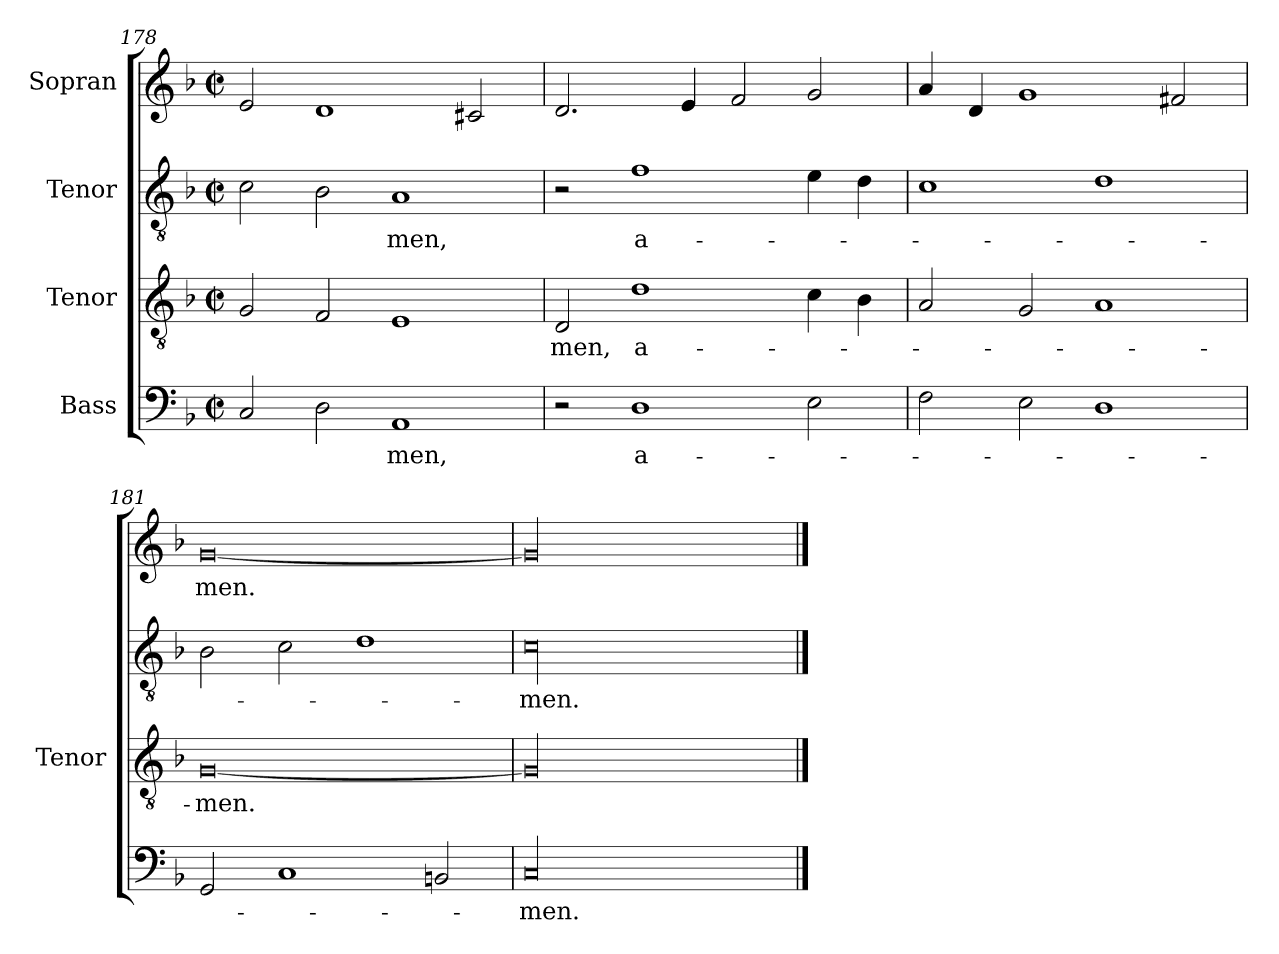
**kern	**text	**kern	**text	**kern	**text	**kern	**text
*part4	*part4	*part3	*part3	*part2	*part2	*part1	*part1
*staff4	*staff4	*staff3	*staff3	*staff2	*staff2	*staff1	*staff1
*I"Bass	*	*I"Tenor	*	*I"Tenor	*	*I"Sopran	*
*	*	*I'Tenor	*	*	*	*	*
*clefF4	*	*clefGv2	*	*clefGv2	*	*clefG2	*
*	*	*ITrd7c12	*	*ITrd7c12	*	*	*
*k[b-]	*	*k[b-]	*	*k[b-]	*	*k[b-]	*
*F:	*	*F:	*	*F:	*	*F:	*
*M2/2	*	*M2/2	*	*M2/2	*	*M2/2	*
*met(c|)	*	*met(c|)	*	*met(c|)	*	*met(c|)	*
=178	=178	=178	=178	=178	=178	=178	=178
2Ci/	.	2GGi/	.	2Ci\	.	2ei/	.
2Di\	.	2FFi/	.	2BB-i\	.	1di	.
!	!LO:LY:b:color=#000000	!	!	!	!	!	!
!	!	!	!	!	!LO:LY:b:color=#000000	!	!
1AAi	-men,	1EEi	.	1AAi	-men,	.	.
.	.	.	.	.	.	2c#Xi/	.
=179	=179	=179	=179	=179	=179	=179	=179
!	!	!	!LO:LY:b:color=#000000	!	!	!	!
2r	.	2DDi/	-men,	2r	.	2.di/	.
!	!LO:LY:b:color=#000000	!	!	!	!	!	!
!	!	!	!LO:LY:b:color=#000000	!	!	!	!
!	!	!	!	!	!LO:LY:b:color=#000000	!	!
1Di	a-	1Di	a-	1Fi	a-	.	.
.	.	.	.	.	.	4ei/	.
.	.	.	.	.	.	2fi/	.
2Ei\	.	4Ci\	.	4Ei\	.	2gi/	.
.	.	4BB-i\	.	4Di\	.	.	.
=180	=180	=180	=180	=180	=180	=180	=180
2Fi\	.	2AAi/	.	1Ci	.	4ai/	.
.	.	.	.	.	.	4di/	.
2Ei\	.	2GGi/	.	.	.	1gi	.
1Di	.	1AAi	.	1Di	.	.	.
.	.	.	.	.	.	2f#Xi/	.
=181	=181	=181	=181	=181	=181	=181	=181
!	!	!	!LO:LY:b:color=#000000	!	!	!	!
!	!	!	!	!	!	!	!LO:LY:b:color=#000000
2GGi/	.	[<0GGi	-men.	2BB-i\	.	[<0gi	-men.
1Ci	.	.	.	2Ci\	.	.	.
.	.	.	.	1Di	.	.	.
2BBni/	.	.	.	.	.	.	.
=182	=182	=182	=182	=182	=182	=182	=182
!	!LO:LY:b:color=#000000	!	!	!	!	!	!
!	!	!	!	!	!LO:LY:b:color=#000000	!	!
00Ci	-men.	00GGi]	.	00Ci	-men.	00gi]	.
==	==	==	==	==	==	==	==
*-	*-	*-	*-	*-	*-	*-	*-
